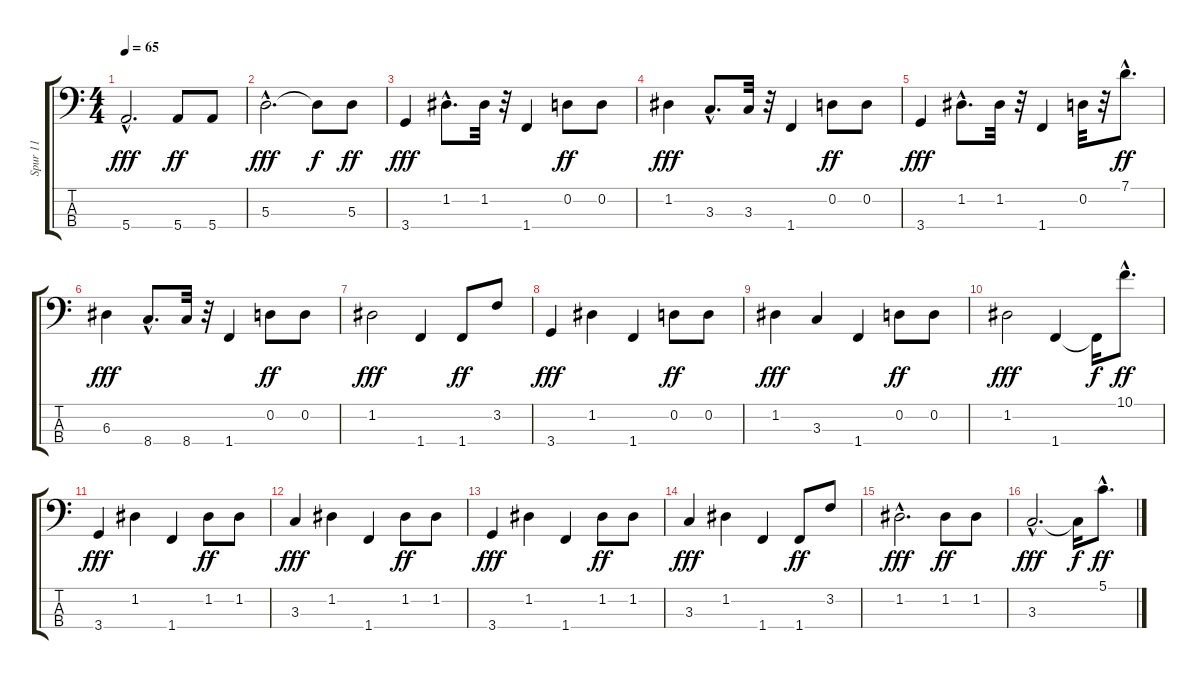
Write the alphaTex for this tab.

\track ("Spur 11" "Spur 11") {instrument fretlessbass}
\staff {score tabs}
\tuning (G2 D2 A1 E1) {hide}
\ts (4 4)
\tempo 65
\clef f4
\ks c
5.4{hac}.2{d dy fff} 5.4.8{dy ff} 5.4.8 |
5.3{hac}.2{d dy fff} 5.3{t}.8{dy f} 5.3.8{dy ff} |
3.4.4{dy fff instrument fretlessbass} 1.2{hac}.8{d} 1.2.32 r.32 1.4.4 0.2.8{dy ff} 0.2.8 |
1.2.4{dy fff} 3.3{hac}.8{d} 3.3.32 r.32 1.4.4 0.2.8{dy ff} 0.2.8 |
3.4.4{dy fff} 1.2{hac}.8{d} 1.2.32 r.32 1.4.4 0.2.32 r.32 7.1{hac}.8{d dy ff} |
6.3.4{dy fff} 8.4{hac}.8{d} 8.4.32 r.32 1.4.4 0.2.8{dy ff} 0.2.8 |
1.2.2{dy fff instrument fretlessbass} 1.4.4 1.4.8{dy ff} 3.2.8 |
3.4.4{dy fff instrument fretlessbass} 1.2.4 1.4.4 0.2.8{dy ff} 0.2.8 |
1.2.4{dy fff} 3.3.4 1.4.4 0.2.8{dy ff} 0.2.8 |
1.2.2{dy fff} 1.4.4 1.4{t}.16{dy f} 10.1{hac}.8{d dy ff} |
3.4.4{dy fff} 1.2.4 1.4.4 1.2.8{dy ff} 1.2.8 |
3.3.4{dy fff instrument fretlessbass} 1.2.4 1.4.4 1.2.8{dy ff} 1.2.8 |
3.4.4{dy fff} 1.2.4 1.4.4 1.2.8{dy ff} 1.2.8 |
3.3.4{dy fff instrument fretlessbass} 1.2.4 1.4.4 1.4.8{dy ff} 3.2.8 |
1.2{hac}.2{d dy fff} 1.2.8{dy ff} 1.2.8 |
3.3{hac}.2{d dy fff} 3.3{t}.16{dy f} 5.1{hac}.8{d dy ff}
